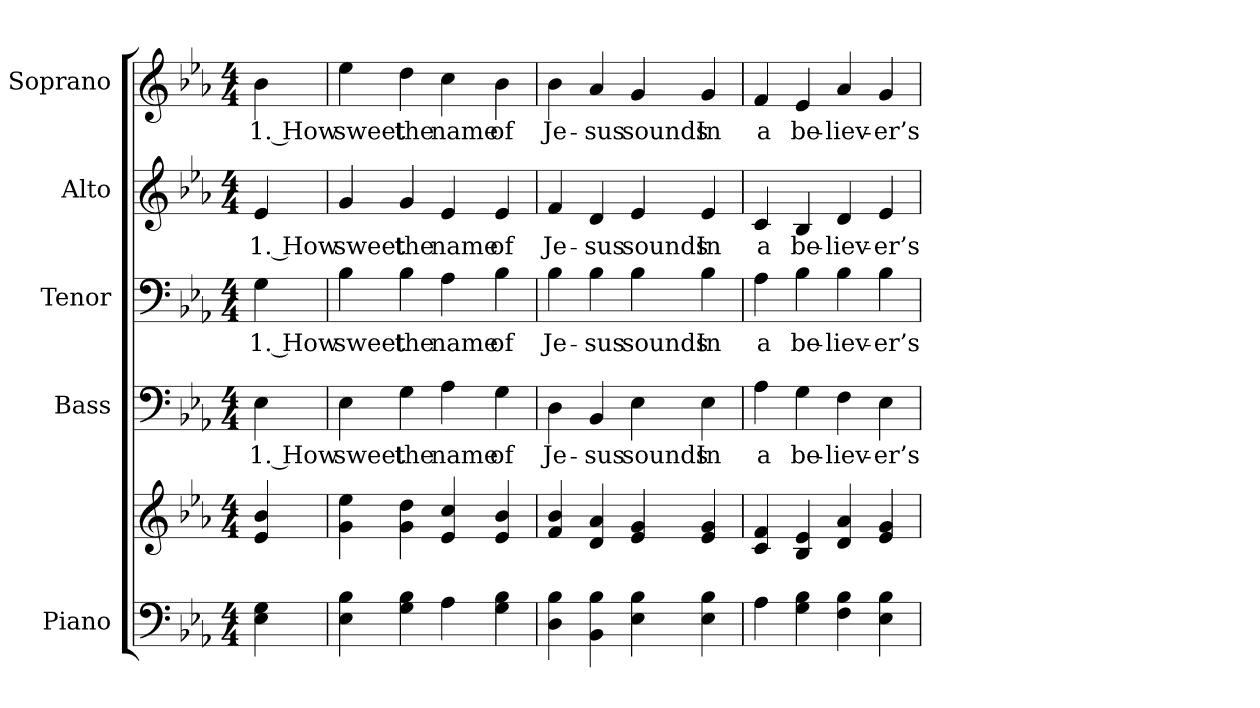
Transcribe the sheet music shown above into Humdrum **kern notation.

**kern	**kern	**kern	**text	**kern	**text	**kern	**text	**kern	**text
*part5	*part5	*part4	*part4	*part3	*part3	*part2	*part2	*part1	*part1
*staff6	*staff5	*staff4	*staff4	*staff3	*staff3	*staff2	*staff2	*staff1	*staff1
*I"Piano	*	*I"Bass	*	*I"Tenor	*	*I"Alto	*	*I"Soprano	*
*I'Pno.	*	*I'B.	*	*I'T.	*	*I'A.	*	*I'S.	*
!!LO:PB:g=z
*clefF4	*clefG2	*clefF4	*	*clefF4	*	*clefG2	*	*clefG2	*
*k[b-e-a-]	*k[b-e-a-]	*k[b-e-a-]	*	*k[b-e-a-]	*	*k[b-e-a-]	*	*k[b-e-a-]	*
*E-:	*E-:	*E-:	*	*E-:	*	*E-:	*	*E-:	*
*M4/4	*M4/4	*M4/4	*	*M4/4	*	*M4/4	*	*M4/4	*
*MM120	*MM120	*MM120	*	*MM120	*	*MM120	*	*MM120	*
=	=	=	=	=	=	=	=	=	=
!	!	!	!LO:LY:b:color=#000000	!	!	!	!	!	!
!	!	!	!	!	!LO:LY:b:color=#000000	!	!	!	!
!	!	!	!	!	!	!	!LO:LY:b:color=#000000	!	!
!	!	!	!	!	!	!	!	!	!LO:LY:b:color=#000000
4E-i\ 4Gi	4e-i/ 4b-i	4E-i\	1. How	4Gi\	1. How	4e-i/	1. How	4b-i\	1. How
=1	=1	=1	=1	=1	=1	=1	=1	=1	=1
!	!	!	!LO:LY:b:color=#000000	!	!	!	!	!	!
!	!	!	!	!	!LO:LY:b:color=#000000	!	!	!	!
!	!	!	!	!	!	!	!LO:LY:b:color=#000000	!	!
!	!	!	!	!	!	!	!	!	!LO:LY:b:color=#000000
4E-i\ 4B-i	4gi\ 4ee-i	4E-i\	sweet	4B-i\	sweet	4gi/	sweet	4ee-i\	sweet
!	!	!	!LO:LY:b:color=#000000	!	!	!	!	!	!
!	!	!	!	!	!LO:LY:b:color=#000000	!	!	!	!
!	!	!	!	!	!	!	!LO:LY:b:color=#000000	!	!
!	!	!	!	!	!	!	!	!	!LO:LY:b:color=#000000
4Gi\ 4B-i	4gi\ 4ddi	4Gi\	the	4B-i\	the	4gi/	the	4ddi\	the
!	!	!	!LO:LY:b:color=#000000	!	!	!	!	!	!
!	!	!	!	!	!LO:LY:b:color=#000000	!	!	!	!
!	!	!	!	!	!	!	!LO:LY:b:color=#000000	!	!
!	!	!	!	!	!	!	!	!	!LO:LY:b:color=#000000
4A-i\	4e-i/ 4cci	4A-i\	name	4A-i\	name	4e-i/	name	4cci\	name
!	!	!	!LO:LY:b:color=#000000	!	!	!	!	!	!
!	!	!	!	!	!LO:LY:b:color=#000000	!	!	!	!
!	!	!	!	!	!	!	!LO:LY:b:color=#000000	!	!
!	!	!	!	!	!	!	!	!	!LO:LY:b:color=#000000
4Gi\ 4B-i	4e-i/ 4b-i	4Gi\	of	4B-i\	of	4e-i/	of	4b-i\	of
=2	=2	=2	=2	=2	=2	=2	=2	=2	=2
!	!	!	!LO:LY:b:color=#000000	!	!	!	!	!	!
!	!	!	!	!	!LO:LY:b:color=#000000	!	!	!	!
!	!	!	!	!	!	!	!LO:LY:b:color=#000000	!	!
!	!	!	!	!	!	!	!	!	!LO:LY:b:color=#000000
4Di\ 4B-i	4fi/ 4b-i	4Di\	Je-	4B-i\	Je-	4fi/	Je-	4b-i\	Je-
!	!	!	!LO:LY:b:color=#000000	!	!	!	!	!	!
!	!	!	!	!	!LO:LY:b:color=#000000	!	!	!	!
!	!	!	!	!	!	!	!LO:LY:b:color=#000000	!	!
!	!	!	!	!	!	!	!	!	!LO:LY:b:color=#000000
4BB-i\ 4B-i	4di/ 4a-i	4BB-i/	-sus	4B-i\	-sus	4di/	-sus	4a-i/	-sus
!	!	!	!LO:LY:b:color=#000000	!	!	!	!	!	!
!	!	!	!	!	!LO:LY:b:color=#000000	!	!	!	!
!	!	!	!	!	!	!	!LO:LY:b:color=#000000	!	!
!	!	!	!	!	!	!	!	!	!LO:LY:b:color=#000000
4E-i\ 4B-i	4e-i/ 4gi	4E-i\	sounds	4B-i\	sounds	4e-i/	sounds	4gi/	sounds
!	!	!	!LO:LY:b:color=#000000	!	!	!	!	!	!
!	!	!	!	!	!LO:LY:b:color=#000000	!	!	!	!
!	!	!	!	!	!	!	!LO:LY:b:color=#000000	!	!
!	!	!	!	!	!	!	!	!	!LO:LY:b:color=#000000
4E-i\ 4B-i	4e-i/ 4gi	4E-i\	In	4B-i\	In	4e-i/	In	4gi/	In
!!LO:PB:g=z
=3	=3	=3	=3	=3	=3	=3	=3	=3	=3
!	!	!	!LO:LY:b:color=#000000	!	!	!	!	!	!
!	!	!	!	!	!LO:LY:b:color=#000000	!	!	!	!
!	!	!	!	!	!	!	!LO:LY:b:color=#000000	!	!
!	!	!	!	!	!	!	!	!	!LO:LY:b:color=#000000
4A-i\	4ci/ 4fi	4A-i\	a	4A-i\	a	4ci/	a	4fi/	a
!	!	!	!LO:LY:b:color=#000000	!	!	!	!	!	!
!	!	!	!	!	!LO:LY:b:color=#000000	!	!	!	!
!	!	!	!	!	!	!	!LO:LY:b:color=#000000	!	!
!	!	!	!	!	!	!	!	!	!LO:LY:b:color=#000000
4Gi\ 4B-i	4B-i/ 4e-i	4Gi\	be-	4B-i\	be-	4B-i/	be-	4e-i/	be-
!	!	!	!LO:LY:b:color=#000000	!	!	!	!	!	!
!	!	!	!	!	!LO:LY:b:color=#000000	!	!	!	!
!	!	!	!	!	!	!	!LO:LY:b:color=#000000	!	!
!	!	!	!	!	!	!	!	!	!LO:LY:b:color=#000000
4Fi\ 4B-i	4di/ 4a-i	4Fi\	-liev-	4B-i\	-liev-	4di/	-liev-	4a-i/	-liev-
!	!	!	!LO:LY:b:color=#000000	!	!	!	!	!	!
!	!	!	!	!	!LO:LY:b:color=#000000	!	!	!	!
!	!	!	!	!	!	!	!LO:LY:b:color=#000000	!	!
!	!	!	!	!	!	!	!	!	!LO:LY:b:color=#000000
4E-i\ 4B-i	4e-i/ 4gi	4E-i\	-er’s	4B-i\	-er’s	4e-i/	-er’s	4gi/	-er’s
=	=	=	=	=	=	=	=	=	=
*-	*-	*-	*-	*-	*-	*-	*-	*-	*-
